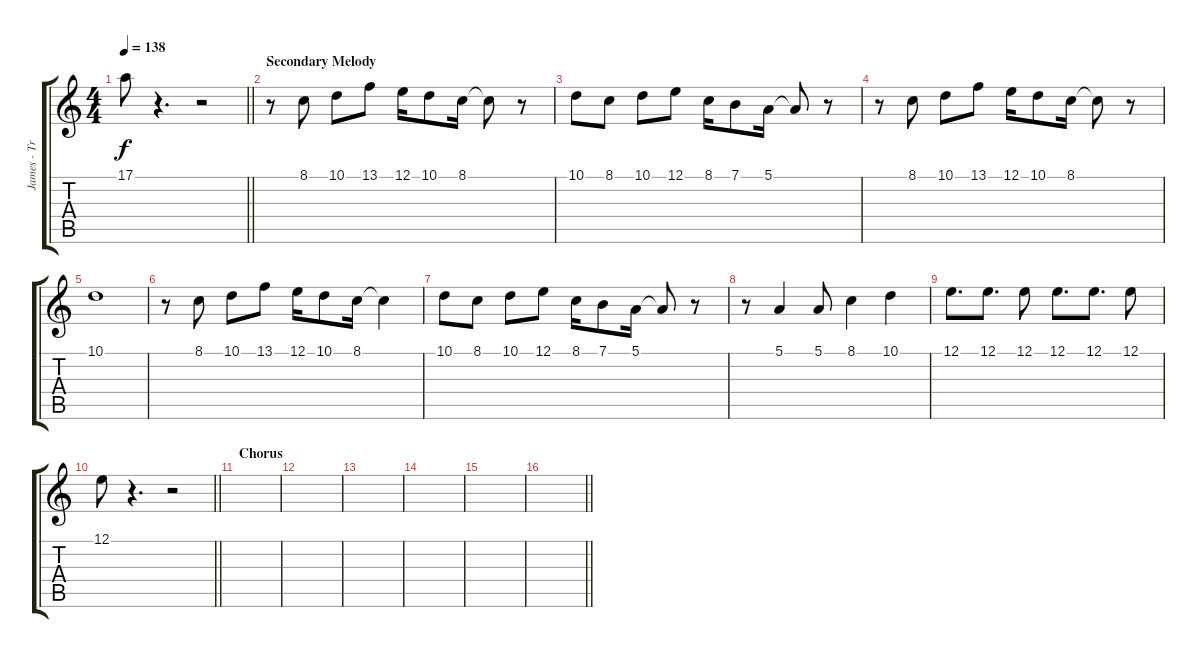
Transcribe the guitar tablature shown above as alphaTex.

\track ("James - Trumpet" "James - Tr") {instrument trumpet}
\staff {score tabs}
\tuning (E4 B3 G3 D3 A2 E2) {hide}
\ts (4 4)
\tempo 138
\clef g2
\barLineRight lightlight
\ks c
17.1.8{dy f} r.4{d} r.2 |
\section ("" "Secondary Melody")
r.8 8.1.8 10.1.8 13.1.8 12.1.16 10.1.8 8.1.16 8.1{t}.8 r.8 |
10.1.8 8.1.8 10.1.8 12.1.8 8.1.16 7.1.8 5.1.16 5.1{t}.8 r.8 |
r.8 8.1.8 10.1.8 13.1.8 12.1.16 10.1.8 8.1.16 8.1{t}.8 r.8 |
10.1.1 |
r.8 8.1.8 10.1.8 13.1.8 12.1.16 10.1.8 8.1.16 8.1{t}.4 |
10.1.8 8.1.8 10.1.8 12.1.8 8.1.16 7.1.8 5.1.16 5.1{t}.8 r.8 |
r.8 5.1.4 5.1.8 8.1.4 10.1.4 |
12.1.8{d} 12.1.8{d} 12.1.8 12.1.8{d} 12.1.8{d} 12.1.8 |
\barLineRight lightlight
12.1.8 r.4{d} r.2 |
\section ("" "Chorus")
|
|
|
|
|
\barLineRight lightlight
